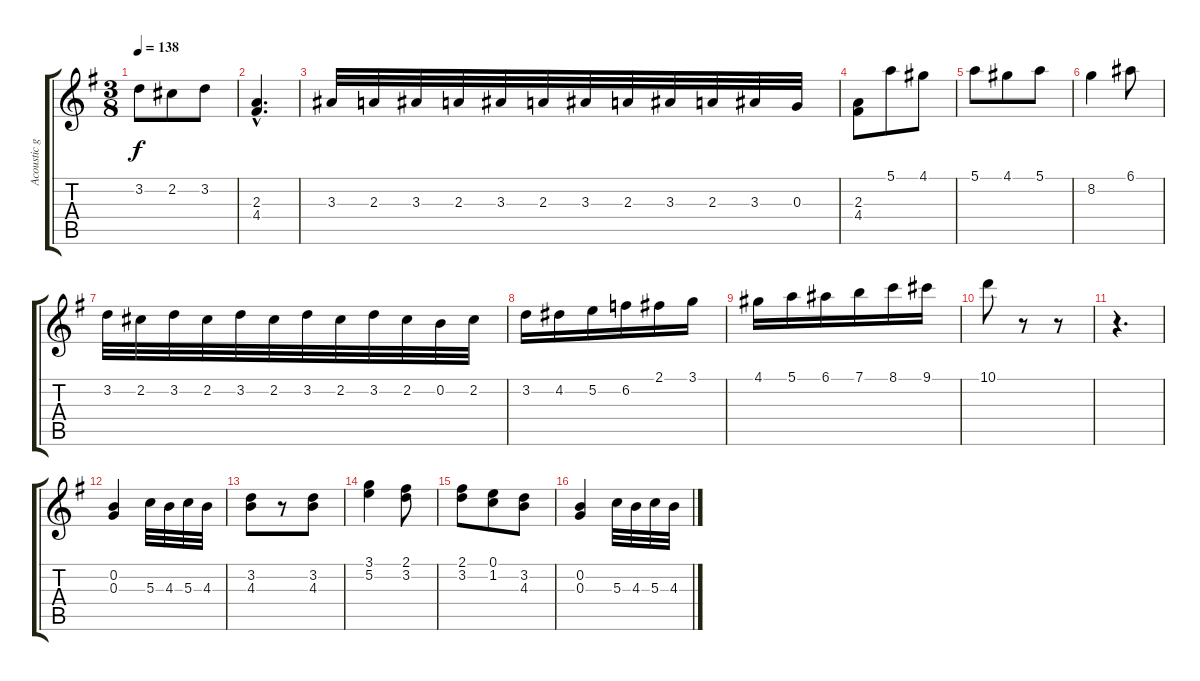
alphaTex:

\track ("Acoustic guitar 1" "Acoustic g") {instrument acousticguitarnylon}
\staff {score tabs}
\tuning (E4 B3 G3 D3 A2 E2) {hide}
\ts (3 8)
\tempo 138
\clef g2
\ks g
3.2.8{dy f} 2.2.8 3.2.8 |
(2.3{hac} 4.4{hac}).4{d} |
3.3.32 2.3.32 3.3.32 2.3.32 3.3.32 2.3.32 3.3.32 2.3.32 3.3.32 2.3.32 3.3.32 0.3.32 |
(2.3 4.4).8 5.1.8 4.1.8 |
5.1.8 4.1.8 5.1.8 |
8.2.4 6.1.8 |
3.2.32 2.2.32 3.2.32 2.2.32 3.2.32 2.2.32 3.2.32 2.2.32 3.2.32 2.2.32 0.2.32 2.2.32 |
3.2.16 4.2.16 5.2.16 6.2.16 2.1.16 3.1.16 |
4.1.16 5.1.16 6.1.16 7.1.16 8.1.16 9.1.16 |
10.1.8 r.8 r.8 |
r.4{d} |
(0.2 0.3).4 5.3.32 4.3.32 5.3.32 4.3.32 |
(3.2 4.3).8 r.8 (3.2 4.3).8 |
(3.1 5.2).4 (2.1 3.2).8 |
(2.1 3.2).8 (0.1 1.2).8 (3.2 4.3).8 |
(0.2 0.3).4 5.3.32 4.3.32 5.3.32 4.3.32
